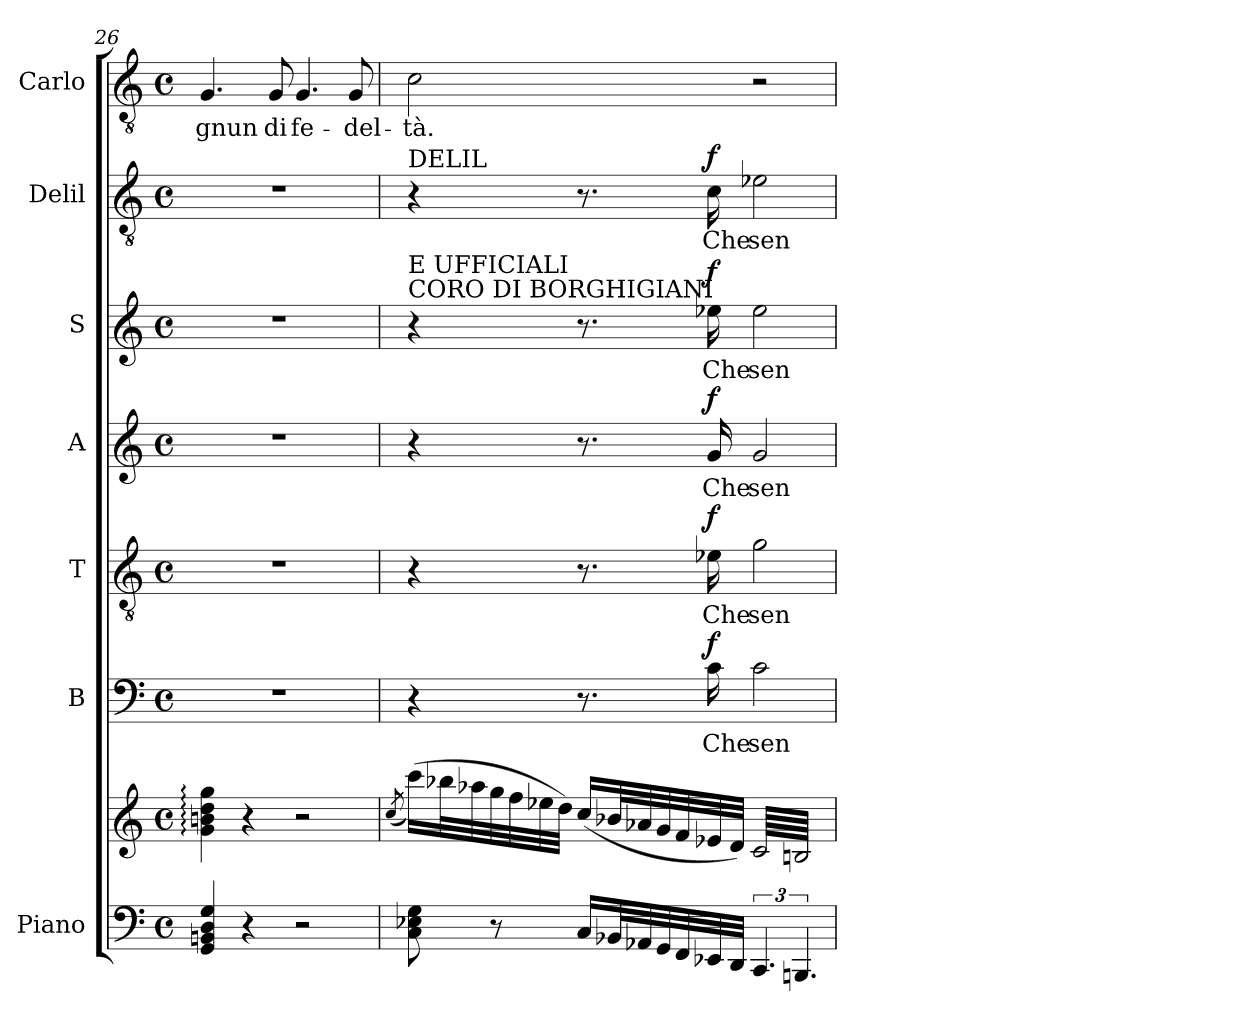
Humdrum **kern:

**kern	**kern	**kern	**text	**dynam	**kern	**text	**dynam	**kern	**text	**dynam	**kern	**text	**dynam	**kern	**text	**dynam	**kern	**text
*part7	*part7	*part6	*part6	*part6	*part5	*part5	*part5	*part4	*part4	*part4	*part3	*part3	*part3	*part2	*part2	*part2	*part1	*part1
*staff8	*staff7	*staff6	*staff6	*staff6	*staff5	*staff5	*staff5	*staff4	*staff4	*staff4	*staff3	*staff3	*staff3	*staff2	*staff2	*staff2	*staff1	*staff1
*I"Piano	*	*I"B	*	*	*I"T	*	*	*I"A	*	*	*I"S	*	*	*I"Delil	*	*	*I"Carlo	*
*I'Pno	*	*I'B	*	*	*I'T	*	*	*I'A	*	*	*I'S	*	*	*	*	*	*	*
!!LO:PB:g=z
*clefF4	*clefG2	*clefF4	*	*	*clefGv2	*	*	*clefG2	*	*	*clefG2	*	*	*clefGv2	*	*	*clefGv2	*
*k[]	*k[]	*k[]	*	*	*k[]	*	*	*k[]	*	*	*k[]	*	*	*k[]	*	*	*k[]	*
*M4/4	*M4/4	*M4/4	*	*	*M4/4	*	*	*M4/4	*	*	*M4/4	*	*	*M4/4	*	*	*M4/4	*
*met(c)	*met(c)	*met(c)	*	*	*met(c)	*	*	*met(c)	*	*	*met(c)	*	*	*met(c)	*	*	*met(c)	*
=26	=26	=26	=26	=26	=26	=26	=26	=26	=26	=26	=26	=26	=26	=26	=26	=26	=26	=26
4GG/ 4BBn/ 4D/ 4G/	4g\: 4bn\: 4dd\: 4gg\:	1r	.	.	1r	.	.	1r	.	.	1r	.	.	1r	.	.	4.G/	-gnun
4r	4r	.	.	.	.	.	.	.	.	.	.	.	.	.	.	.	.	.
.	.	.	.	.	.	.	.	.	.	.	.	.	.	.	.	.	8G/	di
2r	2r	.	.	.	.	.	.	.	.	.	.	.	.	.	.	.	4.G/	fe-
.	.	.	.	.	.	.	.	.	.	.	.	.	.	.	.	.	8G/	-del-
=27	=27	=27	=27	=27	=27	=27	=27	=27	=27	=27	=27	=27	=27	=27	=27	=27	=27	=27
.	(8qcc/	.	.	.	.	.	.	.	.	.	.	.	.	.	.	.	.	.
!	!	!	!	!	!	!	!	!	!	!	!	!	!	!LO:TX:a:t=DELIL	!	!	!	!
!	!	!	!	!	!	!	!	!	!	!	!LO:TX:a:t=CORO DI BORGHIGIANI	!	!	!	!	!	!	!
!	!	!	!	!	!	!	!	!	!	!	!LO:TX:a:t=E UFFICIALI	!	!	!	!	!	!	!
8C\ 8E-X\ 8G\	(16ccc\LL)	4r	.	.	4r	.	.	4r	.	.	4r	.	.	4r	.	.	2c\	-tà.
.	32bb-X\L	.	.	.	.	.	.	.	.	.	.	.	.	.	.	.	.	.
.	32aa-X\	.	.	.	.	.	.	.	.	.	.	.	.	.	.	.	.	.
8r	32gg\	.	.	.	.	.	.	.	.	.	.	.	.	.	.	.	.	.
.	32ff\	.	.	.	.	.	.	.	.	.	.	.	.	.	.	.	.	.
.	32ee-X\	.	.	.	.	.	.	.	.	.	.	.	.	.	.	.	.	.
.	32dd\JJJ)	.	.	.	.	.	.	.	.	.	.	.	.	.	.	.	.	.
16C/LL	(16cc/LL	8.r	.	.	8.r	.	.	8.r	.	.	8.r	.	.	8.r	.	.	.	.
32BB-X/L	32b-X/L	.	.	.	.	.	.	.	.	.	.	.	.	.	.	.	.	.
32AA-X/	32a-X/	.	.	.	.	.	.	.	.	.	.	.	.	.	.	.	.	.
32GG/	32g/	.	.	.	.	.	.	.	.	.	.	.	.	.	.	.	.	.
32FF/	32f/	.	.	.	.	.	.	.	.	.	.	.	.	.	.	.	.	.
!	!	!	!	!LO:DY:a	!	!	!LO:DY:a	!	!	!LO:DY:a	!	!	!LO:DY:a	!	!	!LO:DY:a	!	!
32EE-X/	32e-X/	16c\	Che	f	16e-X\	Che	f	16g/	Che	f	16ee-X\	Che	f	16c\	Che	f	.	.
32DD/JJJ	32d/JJJ)	.	.	.	.	.	.	.	.	.	.	.	.	.	.	.	.	.
*	*tremolo	*	*	*	*	*	*	*	*	*	*	*	*	*	*	*	*	*
6.CC/	(64c/LLLL	2c\	sen-	.	2g\	sen-	.	2g/	sen-	.	2ee-\	sen-	.	2e-X\	sen-	.	2r	.
.	64Bn/)	.	.	.	.	.	.	.	.	.	.	.	.	.	.	.	.	.
.	64c/	.	.	.	.	.	.	.	.	.	.	.	.	.	.	.	.	.
.	64Bn/)	.	.	.	.	.	.	.	.	.	.	.	.	.	.	.	.	.
.	64c/	.	.	.	.	.	.	.	.	.	.	.	.	.	.	.	.	.
.	64Bn/)	.	.	.	.	.	.	.	.	.	.	.	.	.	.	.	.	.
.	64c/	.	.	.	.	.	.	.	.	.	.	.	.	.	.	.	.	.
.	64Bn/)	.	.	.	.	.	.	.	.	.	.	.	.	.	.	.	.	.
.	64c/	.	.	.	.	.	.	.	.	.	.	.	.	.	.	.	.	.
.	64Bn/)	.	.	.	.	.	.	.	.	.	.	.	.	.	.	.	.	.
.	64c/	.	.	.	.	.	.	.	.	.	.	.	.	.	.	.	.	.
.	64Bn/)	.	.	.	.	.	.	.	.	.	.	.	.	.	.	.	.	.
.	64c/	.	.	.	.	.	.	.	.	.	.	.	.	.	.	.	.	.
.	64Bn/)	.	.	.	.	.	.	.	.	.	.	.	.	.	.	.	.	.
.	64c/	.	.	.	.	.	.	.	.	.	.	.	.	.	.	.	.	.
.	64Bn/)	.	.	.	.	.	.	.	.	.	.	.	.	.	.	.	.	.
6.BBBn/	64c/	.	.	.	.	.	.	.	.	.	.	.	.	.	.	.	.	.
.	64Bn/)	.	.	.	.	.	.	.	.	.	.	.	.	.	.	.	.	.
.	64c/	.	.	.	.	.	.	.	.	.	.	.	.	.	.	.	.	.
.	64Bn/)	.	.	.	.	.	.	.	.	.	.	.	.	.	.	.	.	.
.	64c/	.	.	.	.	.	.	.	.	.	.	.	.	.	.	.	.	.
.	64Bn/)	.	.	.	.	.	.	.	.	.	.	.	.	.	.	.	.	.
.	64c/	.	.	.	.	.	.	.	.	.	.	.	.	.	.	.	.	.
.	64Bn/)	.	.	.	.	.	.	.	.	.	.	.	.	.	.	.	.	.
.	64c/	.	.	.	.	.	.	.	.	.	.	.	.	.	.	.	.	.
.	64Bn/)	.	.	.	.	.	.	.	.	.	.	.	.	.	.	.	.	.
.	64c/	.	.	.	.	.	.	.	.	.	.	.	.	.	.	.	.	.
.	64Bn/)	.	.	.	.	.	.	.	.	.	.	.	.	.	.	.	.	.
.	64c/	.	.	.	.	.	.	.	.	.	.	.	.	.	.	.	.	.
.	64Bn/)	.	.	.	.	.	.	.	.	.	.	.	.	.	.	.	.	.
.	64c/	.	.	.	.	.	.	.	.	.	.	.	.	.	.	.	.	.
.	64Bn/)JJJJ	.	.	.	.	.	.	.	.	.	.	.	.	.	.	.	.	.
*	*Xtremolo	*	*	*	*	*	*	*	*	*	*	*	*	*	*	*	*	*
.	.	.	.	.	.	.	.	.	.	.	.	.	.	.	.	.	.	.
.	.	.	.	.	.	.	.	.	.	.	.	.	.	.	.	.	.	.
.	.	.	.	.	.	.	.	.	.	.	.	.	.	.	.	.	.	.
.	.	.	.	.	.	.	.	.	.	.	.	.	.	.	.	.	.	.
.	.	.	.	.	.	.	.	.	.	.	.	.	.	.	.	.	.	.
.	.	.	.	.	.	.	.	.	.	.	.	.	.	.	.	.	.	.
.	.	.	.	.	.	.	.	.	.	.	.	.	.	.	.	.	.	.
.	.	.	.	.	.	.	.	.	.	.	.	.	.	.	.	.	.	.
.	.	.	.	.	.	.	.	.	.	.	.	.	.	.	.	.	.	.
.	.	.	.	.	.	.	.	.	.	.	.	.	.	.	.	.	.	.
.	.	.	.	.	.	.	.	.	.	.	.	.	.	.	.	.	.	.
.	.	.	.	.	.	.	.	.	.	.	.	.	.	.	.	.	.	.
.	.	.	.	.	.	.	.	.	.	.	.	.	.	.	.	.	.	.
.	.	.	.	.	.	.	.	.	.	.	.	.	.	.	.	.	.	.
.	.	.	.	.	.	.	.	.	.	.	.	.	.	.	.	.	.	.
.	.	.	.	.	.	.	.	.	.	.	.	.	.	.	.	.	.	.
=	=	=	=	=	=	=	=	=	=	=	=	=	=	=	=	=	=	=
*-	*-	*-	*-	*-	*-	*-	*-	*-	*-	*-	*-	*-	*-	*-	*-	*-	*-	*-
